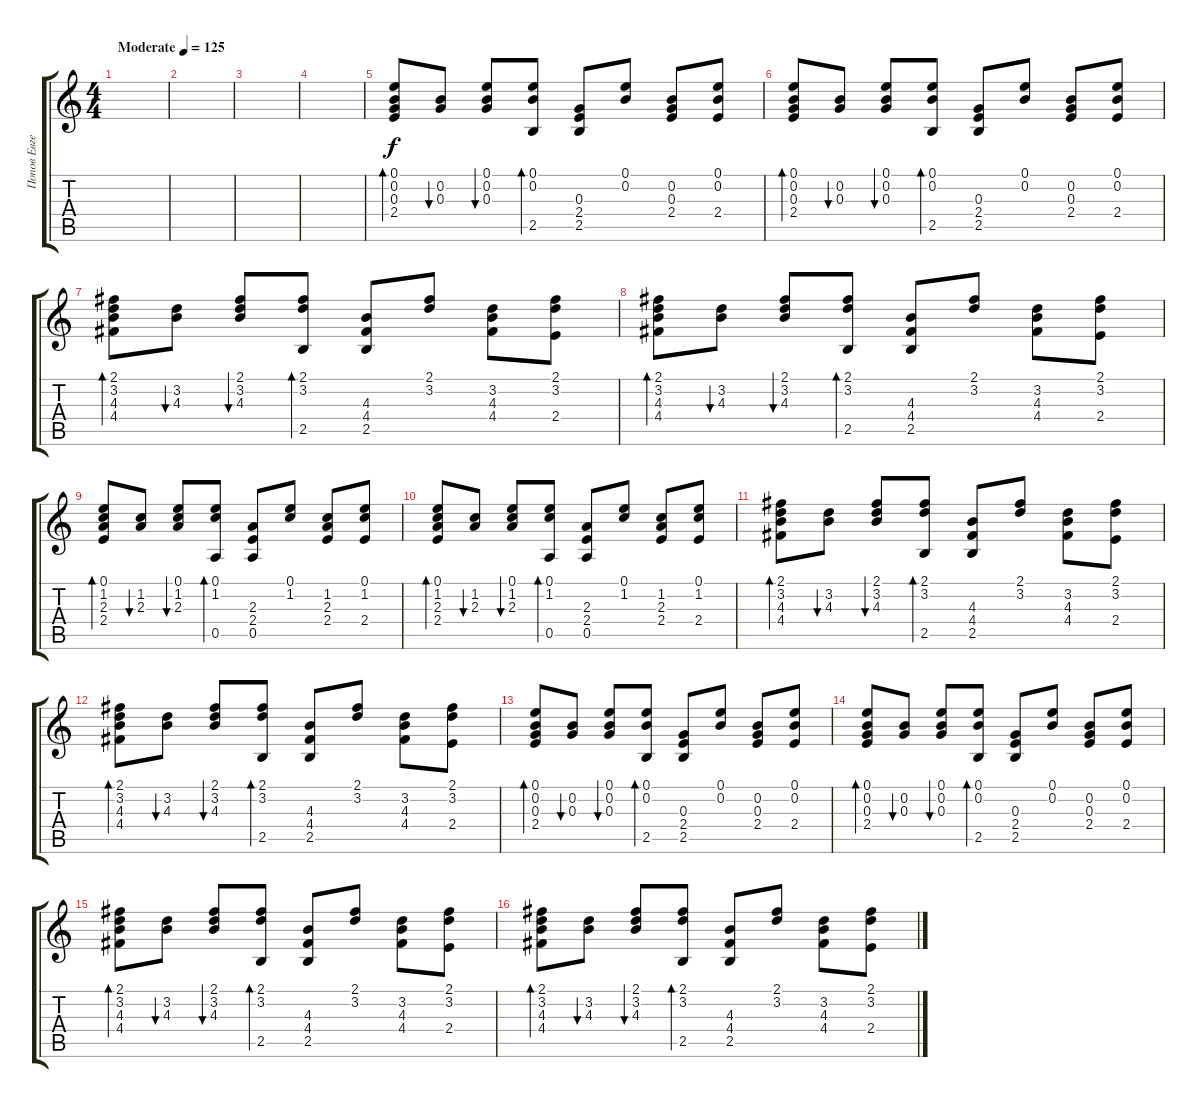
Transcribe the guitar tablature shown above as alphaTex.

\track ("Попов Евгений" "Попов Евге") {instrument acousticguitarsteel}
\staff {score tabs}
\tuning (E4 B3 G3 D3 A2 E2) {hide}
\ts (4 4)
\tempo (125 "Moderate")
\clef g2
\ks c
|
|
|
|
(0.1 0.2 0.3 2.4).8{bd 60} (0.2 0.3).8{bu 120} (0.1 0.2 0.3).8{bu 60} (0.1 0.2 2.5).8{bd 60} (0.3 2.4 2.5).8 (0.1 0.2).8 (0.2 0.3 2.4).8 (0.1 0.2 2.4).8 |
(0.1 0.2 0.3 2.4).8{bd 60} (0.2 0.3).8{bu 120} (0.1 0.2 0.3).8{bu 60} (0.1 0.2 2.5).8{bd 60} (0.3 2.4 2.5).8 (0.1 0.2).8 (0.2 0.3 2.4).8 (0.1 0.2 2.4).8 |
(2.1 3.2 4.3 4.4).8{bd 60} (3.2 4.3).8{bu 120} (2.1 3.2 4.3).8{bu 60} (2.1 3.2 2.5).8{bd 60} (4.3 4.4 2.5).8 (2.1 3.2).8 (3.2 4.3 4.4).8 (2.1 3.2 2.4).8 |
(2.1 3.2 4.3 4.4).8{bd 60} (3.2 4.3).8{bu 120} (2.1 3.2 4.3).8{bu 60} (2.1 3.2 2.5).8{bd 60} (4.3 4.4 2.5).8 (2.1 3.2).8 (3.2 4.3 4.4).8 (2.1 3.2 2.4).8 |
(0.1 1.2 2.3 2.4).8{bd 60} (1.2 2.3).8{bu 120} (0.1 1.2 2.3).8{bu 60} (0.1 1.2 0.5).8{bd 60} (2.3 2.4 0.5).8 (0.1 1.2).8 (1.2 2.3 2.4).8 (0.1 1.2 2.4).8 |
(0.1 1.2 2.3 2.4).8{bd 60} (1.2 2.3).8{bu 120} (0.1 1.2 2.3).8{bu 60} (0.1 1.2 0.5).8{bd 60} (2.3 2.4 0.5).8 (0.1 1.2).8 (1.2 2.3 2.4).8 (0.1 1.2 2.4).8 |
(2.1 3.2 4.3 4.4).8{bd 60} (3.2 4.3).8{bu 120} (2.1 3.2 4.3).8{bu 60} (2.1 3.2 2.5).8{bd 60} (4.3 4.4 2.5).8 (2.1 3.2).8 (3.2 4.3 4.4).8 (2.1 3.2 2.4).8 |
(2.1 3.2 4.3 4.4).8{bd 60} (3.2 4.3).8{bu 120} (2.1 3.2 4.3).8{bu 60} (2.1 3.2 2.5).8{bd 60} (4.3 4.4 2.5).8 (2.1 3.2).8 (3.2 4.3 4.4).8 (2.1 3.2 2.4).8 |
(0.1 0.2 0.3 2.4).8{bd 60} (0.2 0.3).8{bu 120} (0.1 0.2 0.3).8{bu 60} (0.1 0.2 2.5).8{bd 60} (0.3 2.4 2.5).8 (0.1 0.2).8 (0.2 0.3 2.4).8 (0.1 0.2 2.4).8 |
(0.1 0.2 0.3 2.4).8{bd 60} (0.2 0.3).8{bu 120} (0.1 0.2 0.3).8{bu 60} (0.1 0.2 2.5).8{bd 60} (0.3 2.4 2.5).8 (0.1 0.2).8 (0.2 0.3 2.4).8 (0.1 0.2 2.4).8 |
(2.1 3.2 4.3 4.4).8{bd 60} (3.2 4.3).8{bu 120} (2.1 3.2 4.3).8{bu 60} (2.1 3.2 2.5).8{bd 60} (4.3 4.4 2.5).8 (2.1 3.2).8 (3.2 4.3 4.4).8 (2.1 3.2 2.4).8 |
(2.1 3.2 4.3 4.4).8{bd 60} (3.2 4.3).8{bu 120} (2.1 3.2 4.3).8{bu 60} (2.1 3.2 2.5).8{bd 60} (4.3 4.4 2.5).8 (2.1 3.2).8 (3.2 4.3 4.4).8 (2.1 3.2 2.4).8
